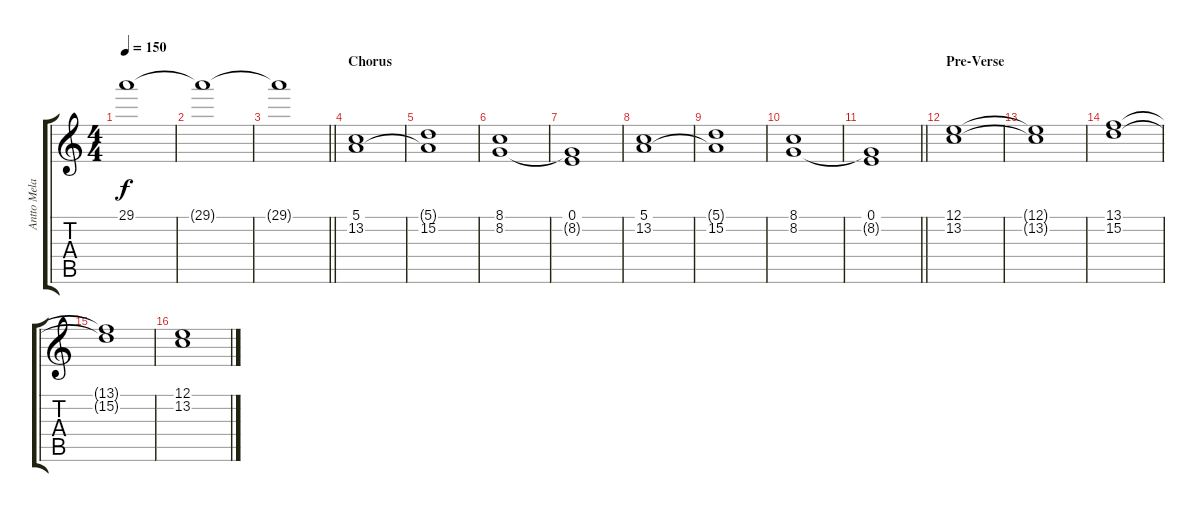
\track ("Antto Melasniemi (Keyboard)" "Antto Mela") {instrument churchorgan}
\staff {score tabs}
\tuning (E4 B3 G3 D3 A2 E2) {hide}
\ts (4 4)
\tempo 150
\clef g2
\ks c
29.1{t}.1{dy f} |
29.1{t}.1 |
\barLineRight lightlight
29.1{t}.1 |
\section ("" "Chorus")
(5.1 13.2).1{balance 8 instrument churchorgan} |
(5.1{t} 15.2).1 |
(8.1 8.2).1 |
(0.1 8.2{t}).1 |
(5.1 13.2).1 |
(5.1{t} 15.2).1 |
(8.1 8.2).1 |
\barLineRight lightlight
(0.1 8.2{t}).1 |
\section ("" "Pre-Verse")
(12.1 13.2).1 |
(12.1{t} 13.2{t}).1 |
(13.1 15.2).1 |
(13.1{t} 15.2{t}).1 |
(12.1 13.2).1
